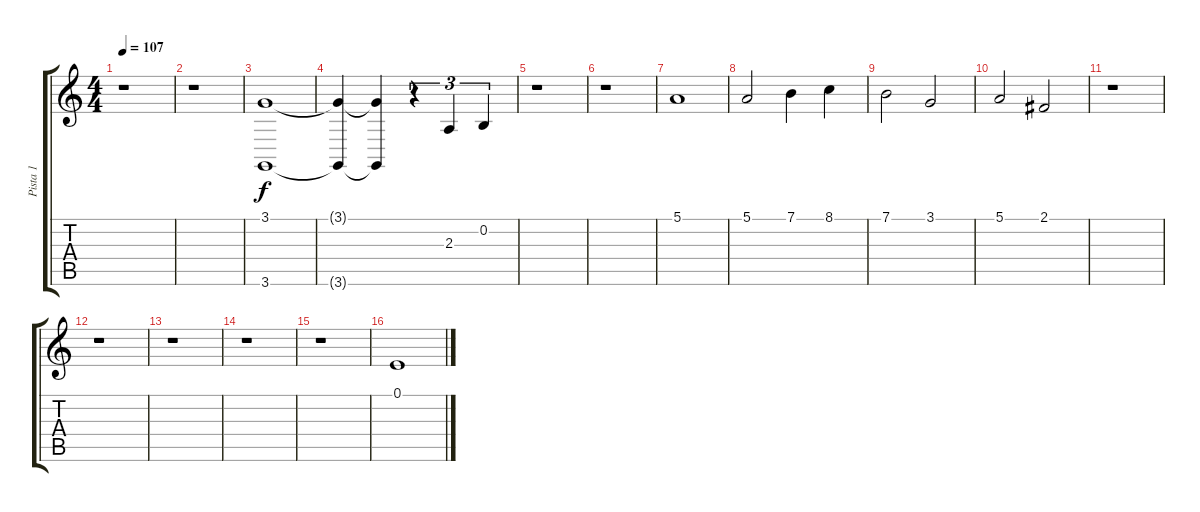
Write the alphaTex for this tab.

\track ("Pista 1" "Pista 1") {instrument pad1newage}
\staff {score tabs}
\tuning (E4 B3 G3 D3 A2 E2) {hide}
\ts (4 4)
\tempo 107
\clef g2
\ks c
r.1{dy f} |
r.1 |
(3.1 3.6).1 |
(3.1{t} 3.6{t}).4 (3.1{t} 3.6{t}).4 r.4{tu (3 2)} 2.3.4{tu (3 2)} 0.2.4{tu (3 2)} |
r.1 |
r.1 |
5.1.1 |
5.1.2 7.1.4 8.1.4 |
7.1.2 3.1.2 |
5.1.2 2.1.2 |
r.1 |
r.1 |
r.1 |
r.1 |
r.1 |
0.1.1
